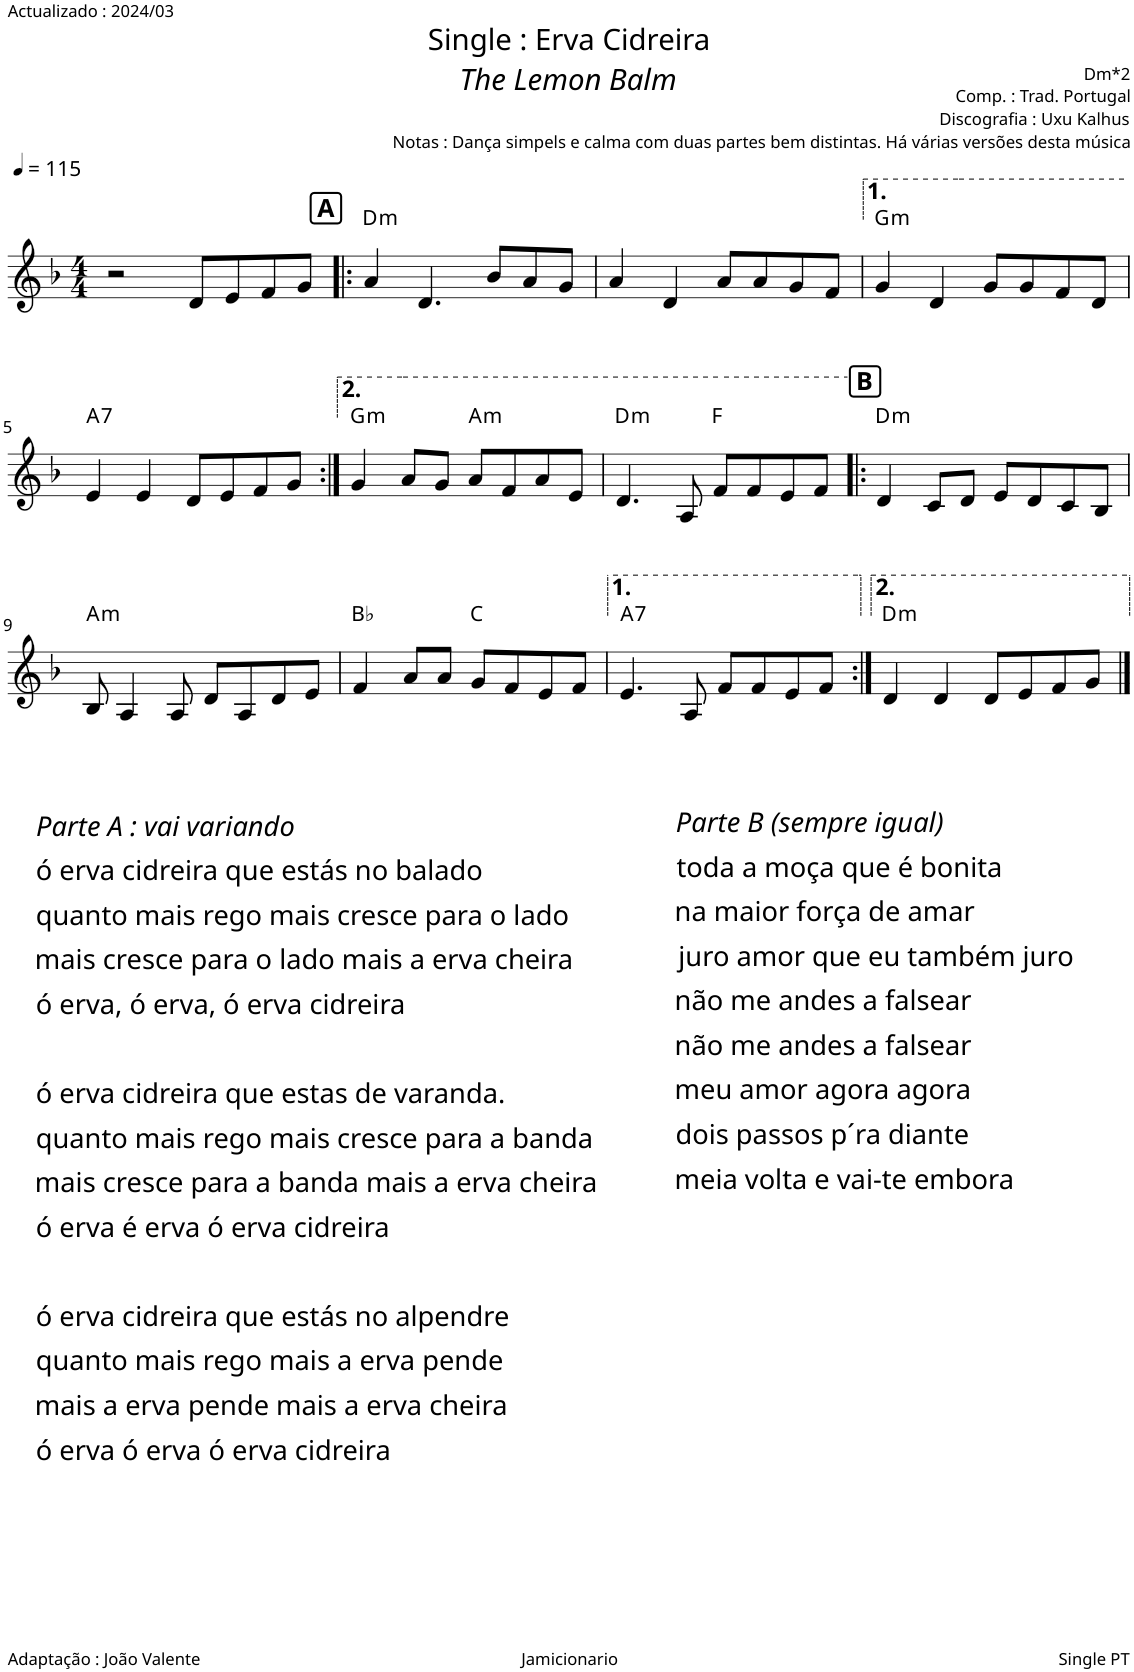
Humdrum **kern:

**kern	**harte
*part1	*part1
*staff1	*
*I"Piano	*
*I'Pno.	*
*clefG2	*
*k[b-]	*
*M4/4	*
*MM115	*
=1	=1
2r	.
8d/L	.
8e/	.
8f/	.
8g/J	.
!!LO:REH:place=s1:a:B:cj:fs=12:t=A
=2!|:	=2!|:
!	!LO:H:kt=m
4a/	D:min
4.d/	.
8b-/L	.
8a/	.
8g/J	.
=3	=3
4a/	.
4d/	.
8a/L	.
8a/	.
8g/	.
8f/J	.
=4	=4
!	!LO:H:kt=m
4g/	G:min
4d/	.
8g/L	.
8g/	.
8f/	.
8d/J	.
!!LO:LB:g=z
=5	=5
!	!LO:H:kt=7
4e/	A:7
4e/	.
8d/L	.
8e/	.
8f/	.
8g/J	.
=6:|!	=6:|!
!	!LO:H:kt=m
4g/	G:min
8a/L	.
8g/J	.
!	!LO:H:kt=m
8a/L	A:min
8f/	.
8a/	.
8e/J	.
=7	=7
!	!LO:H:kt=m
4.d/	D:min
8A/	.
8f/L	F:maj
8f/	.
8e/	.
8f/J	.
!!LO:REH:place=s1:a:B:cj:fs=12:t=B
=8!|:	=8!|:
!	!LO:H:kt=m
4d/	D:min
8c/L	.
8d/J	.
8e/L	.
8d/	.
8c/	.
8B-/J	.
!!LO:LB:g=z
=9	=9
!	!LO:H:kt=m
8B-/	A:min
4A/	.
8A/	.
8d/L	.
8A/	.
8d/	.
8e/J	.
=10	=10
4f/	Bb:maj
8a/L	.
8a/J	.
8g/L	C:maj
8f/	.
8e/	.
8f/J	.
=11	=11
!	!LO:H:kt=7
4.e/	A:7
8A/	.
8f/L	.
8f/	.
8e/	.
8f/J	.
=12:|!	=12:|!
!	!LO:H:kt=m
4d/	D:min
4d/	.
8d/L	.
8e/	.
8f/	.
!LO:TX:b:i:t=Parte A &colon; vai variando	!
!LO:TX:b:t=ó erva cidreira que estás no balado	!
!LO:TX:b:t=quanto mais rego mais cresce para o lado	!
!LO:TX:b:t=mais cresce para o lado mais a erva cheira	!
!LO:TX:b:t=ó erva, ó erva, ó erva cidreira	!
!LO:TX:b:t=ó erva cidreira que estas de varanda.	!
!LO:TX:b:t=quanto mais rego mais cresce para a banda	!
!LO:TX:b:t=mais cresce para a banda mais a erva cheira	!
!LO:TX:b:t=ó erva é erva ó erva cidreira	!
!LO:TX:b:t=ó erva cidreira que estás no alpendre	!
!LO:TX:b:t=quanto mais rego mais a erva pende	!
!LO:TX:b:t=mais a erva pende mais a erva cheira	!
!LO:TX:b:t=ó erva ó erva ó erva cidreira	!
!LO:TX:b:i:t=Parte B (sempre igual)	!
!LO:TX:b:t=toda a moça que é bonita	!
!LO:TX:b:t=na maior força de amar	!
!LO:TX:b:t=juro amor que eu também juro	!
!LO:TX:b:t=não me andes a falsear	!
!LO:TX:b:t=não me andes a falsear	!
!LO:TX:b:t=meu amor agora agora	!
!LO:TX:b:t=dois passos p´ra diante	!
!LO:TX:b:t=meia volta e vai-te embora	!
8g/J	.
==	==
*-	*-
